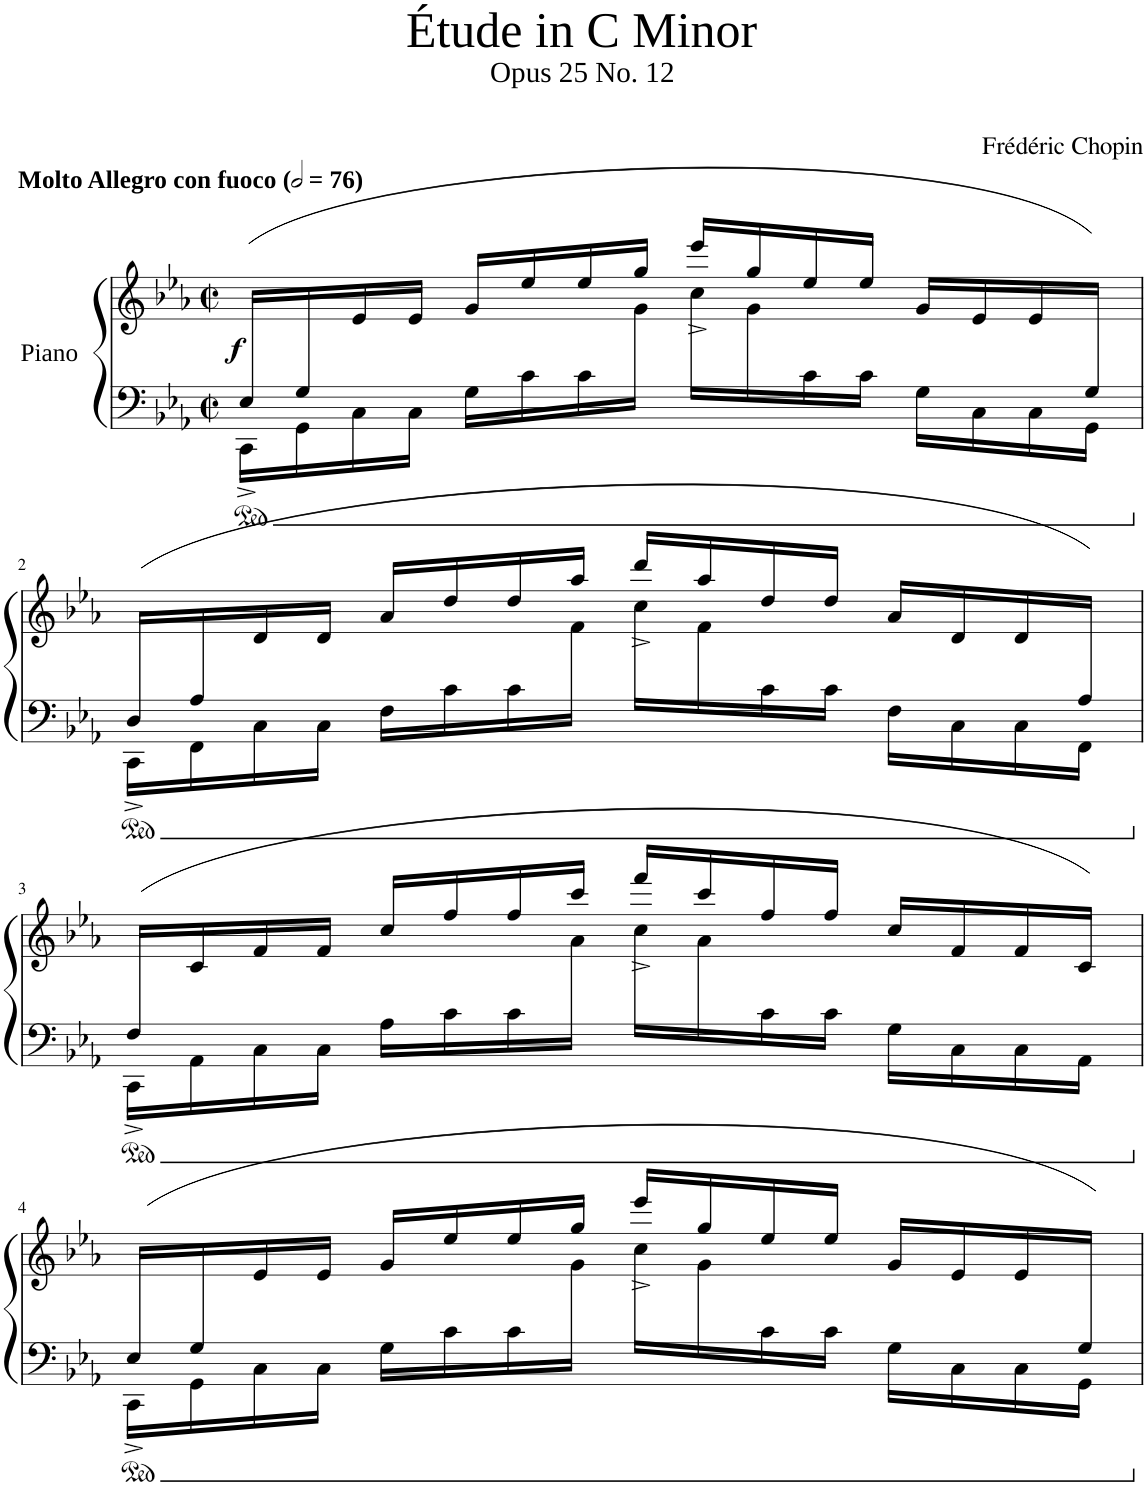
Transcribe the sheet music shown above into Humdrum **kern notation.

**kern	**kern	**dynam
*part1	*part1	*part1
*staff2	*staff1	*staff1/2
*I"Piano	*	*
*I'Pno	*	*
*clefF4	*clefG2	*
*k[b-e-a-]	*k[b-e-a-]	*
*M4/4	*M4/4	*
*met(c|)	*met(c|)	*
*MM152	*MM152	*
=1	=1	=1
*^	*^	*
!	!	!LO:TX:a:B:t=Molto Allegro con fuoco	!	!
!	!	!	!	!LO:DY:b
16E-^/LL	16CC\LL	8ryy	4..ryy	f
16G/	16GG\	.	.	.
16ryy	16C\	16e-/	.	.
.	16C\JJ	16e-/JJ	.	.
.	16G\LL	16g/LL	.	.
.	16c\	16ee-/	.	.
.	16c\	16ee-/	.	.
.	8.ryy	16gg/JJ	16g\JJ	.
.	.	16eee-^/LL	16cc\LL	.
.	.	16gg/	16g\	.
.	16c\	16ee-/	16ryy	.
.	16c\JJ	16ee-/JJ	4ryy	.
.	16G\LL	16g/LL	.	.
.	16C\	16e-/	.	.
.	16C\	16e-/	.	.
16G/JJ	16GG\JJ	16ryy	16ryy	.
!!LO:LB:g=z	!!
=2	=2	=2	=2	=2
16D^/LL	16CC\LL	8ryy	4..ryy	.
16A-/	16FF\	.	.	.
16ryy	16C\	16d/	.	.
.	16C\JJ	16d/JJ	.	.
.	16F\LL	16a-/LL	.	.
.	16c\	16dd/	.	.
.	16c\	16dd/	.	.
.	8.ryy	16aa-/JJ	16f\JJ	.
.	.	16ddd^/LL	16cc\LL	.
.	.	16aa-/	16f\	.
.	16c\	16dd/	16ryy	.
.	16c\JJ	16dd/JJ	4ryy	.
.	16F\LL	16a-/LL	.	.
.	16C\	16d/	.	.
.	16C\	16d/	.	.
16A-/JJ	16FF\JJ	16ryy	16ryy	.
!!LO:LB:g=z	!!
=3	=3	=3	=3	=3
(16F^/LL	16CC\LL	16ryy	4..ryy	.
2...ryy	16AA-\	16c/	.	.
.	16C\	16f/	.	.
.	16C\JJ	16f/JJ	.	.
.	16A-\LL	16cc/LL	.	.
.	16c\	16ff/	.	.
.	16c\	16ff/	.	.
.	8.ryy	16ccc/JJ	16a-\JJ	.
.	.	16fff^/LL	16cc\LL	.
.	.	16ccc/	16a-\	.
.	16c\	16ff/	4.ryy	.
.	16c\JJ	16ff/JJ	.	.
.	16G\LL	16cc/LL	.	.
.	16C\	16f/	.	.
.	16C\	16f/	.	.
.	16AA-\JJ	16c/JJ)	.	.
!!LO:LB:g=z	!!
=4	=4	=4	=4	=4
16E-^/LL	16CC\LL	8ryy	4..ryy	.
16G/	16GG\	.	.	.
16ryy	16C\	16e-/	.	.
.	16C\JJ	16e-/JJ	.	.
.	16G\LL	16g/LL	.	.
.	16c\	16ee-/	.	.
.	16c\	16ee-/	.	.
.	8.ryy	16gg/JJ	16g\JJ	.
.	.	16eee-^/LL	16cc\LL	.
.	.	16gg/	16g\	.
.	16c\	16ee-/	16ryy	.
.	16c\JJ	16ee-/JJ	4ryy	.
.	16G\LL	16g/LL	.	.
.	16C\	16e-/	.	.
.	16C\	16e-/	.	.
16G/JJ	16GG\JJ	16ryy	16ryy	.
*v	*v	*	*	*
*	*v	*v	*
=	=	=
*-	*-	*-
